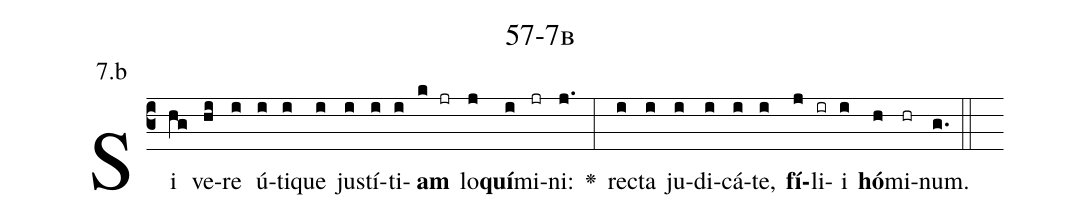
name: 57-7b;
annotation: 7.b;
%%
(c3)Si(hg) ve(hi)re(i) ú(i)ti(i)que(i) jus(i)tí(i)ti(i)<b>am</b>(k jr) lo(j)<b>quí</b>(i)mi(jr)ni:(j.) <v>\greheightstar</v>(:) rec(i)ta(i) ju(i)di(i)cá(i)te,(i) <b>fí</b>(j)li(ir)i(i) <b>hó</b>(h)mi(hr)num.(g.) (::)


%E(i) u(i) o(j) u(i) a(h) e.(g.) (::)
